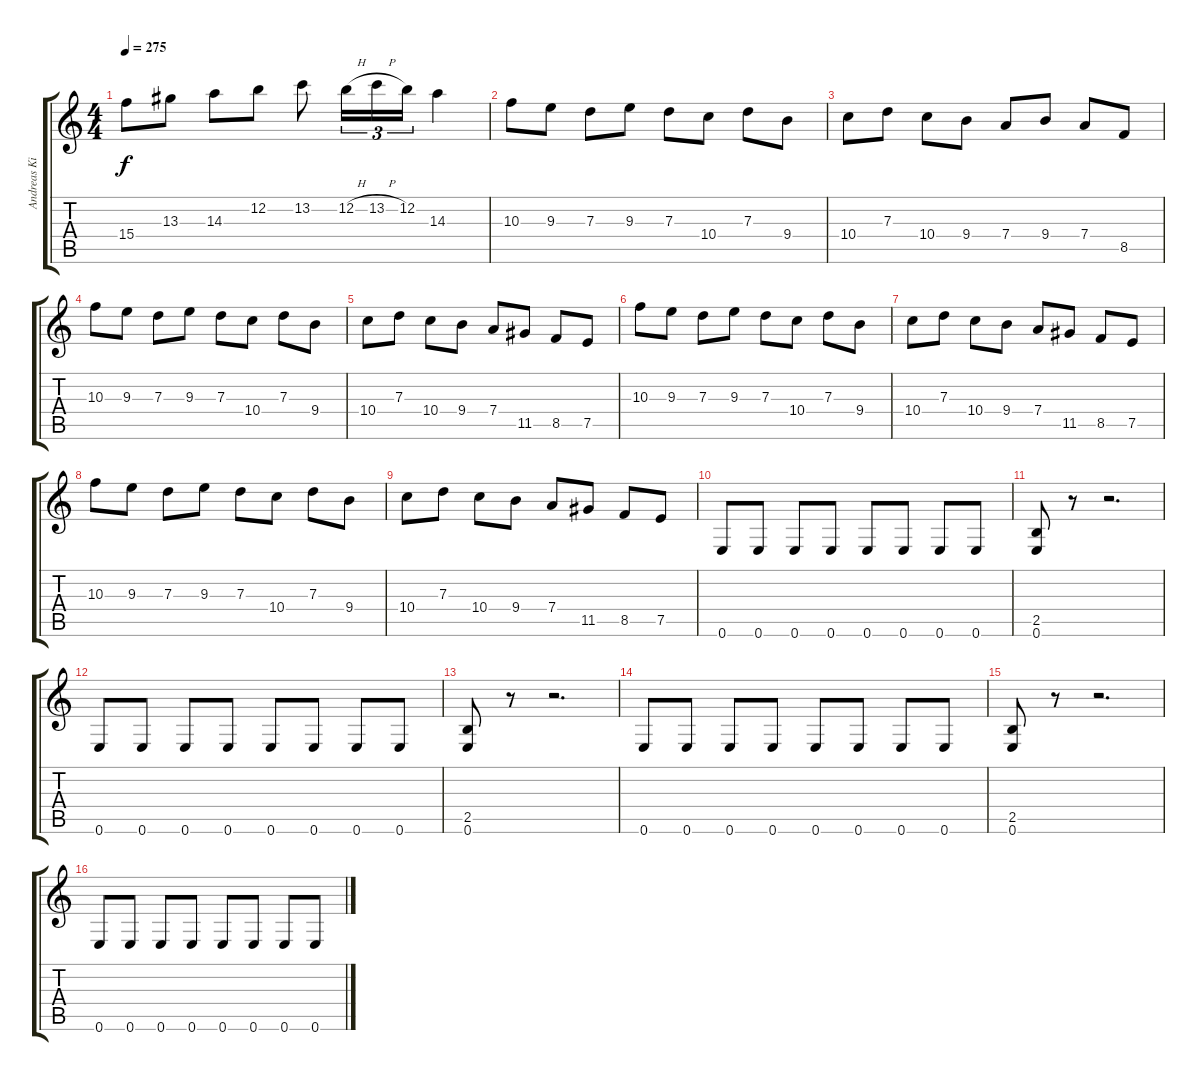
\track ("Andreas Kisser" "Andreas Ki") {instrument distortionguitar}
\staff {score tabs}
\tuning (E4 B3 G3 D3 A2 E2) {hide}
\ts (4 4)
\tempo 275
\clef g2
\ks c
15.4.8{dy f} 13.3.8 14.3.8 12.2.8 13.2.8 12.2{h}.16{tu (3 2)} 13.2{h}.16{tu (3 2)} 12.2.16{tu (3 2)} 14.3.4 |
10.3.8 9.3.8 7.3.8 9.3.8 7.3.8 10.4.8 7.3.8 9.4.8 |
10.4.8 7.3.8 10.4.8 9.4.8 7.4.8 9.4.8 7.4.8 8.5.8 |
10.3.8 9.3.8 7.3.8 9.3.8 7.3.8 10.4.8 7.3.8 9.4.8 |
10.4.8 7.3.8 10.4.8 9.4.8 7.4.8 11.5.8 8.5.8 7.5.8 |
10.3.8 9.3.8 7.3.8 9.3.8 7.3.8 10.4.8 7.3.8 9.4.8 |
10.4.8 7.3.8 10.4.8 9.4.8 7.4.8 11.5.8 8.5.8 7.5.8 |
10.3.8 9.3.8 7.3.8 9.3.8 7.3.8 10.4.8 7.3.8 9.4.8 |
10.4.8 7.3.8 10.4.8 9.4.8 7.4.8 11.5.8 8.5.8 7.5.8 |
0.6.8 0.6.8 0.6.8 0.6.8 0.6.8 0.6.8 0.6.8 0.6.8 |
(2.5 0.6).8 r.8 r.2{d} |
0.6.8 0.6.8 0.6.8 0.6.8 0.6.8 0.6.8 0.6.8 0.6.8 |
(2.5 0.6).8 r.8 r.2{d} |
0.6.8 0.6.8 0.6.8 0.6.8 0.6.8 0.6.8 0.6.8 0.6.8 |
(2.5 0.6).8 r.8 r.2{d} |
0.6.8 0.6.8 0.6.8 0.6.8 0.6.8 0.6.8 0.6.8 0.6.8
